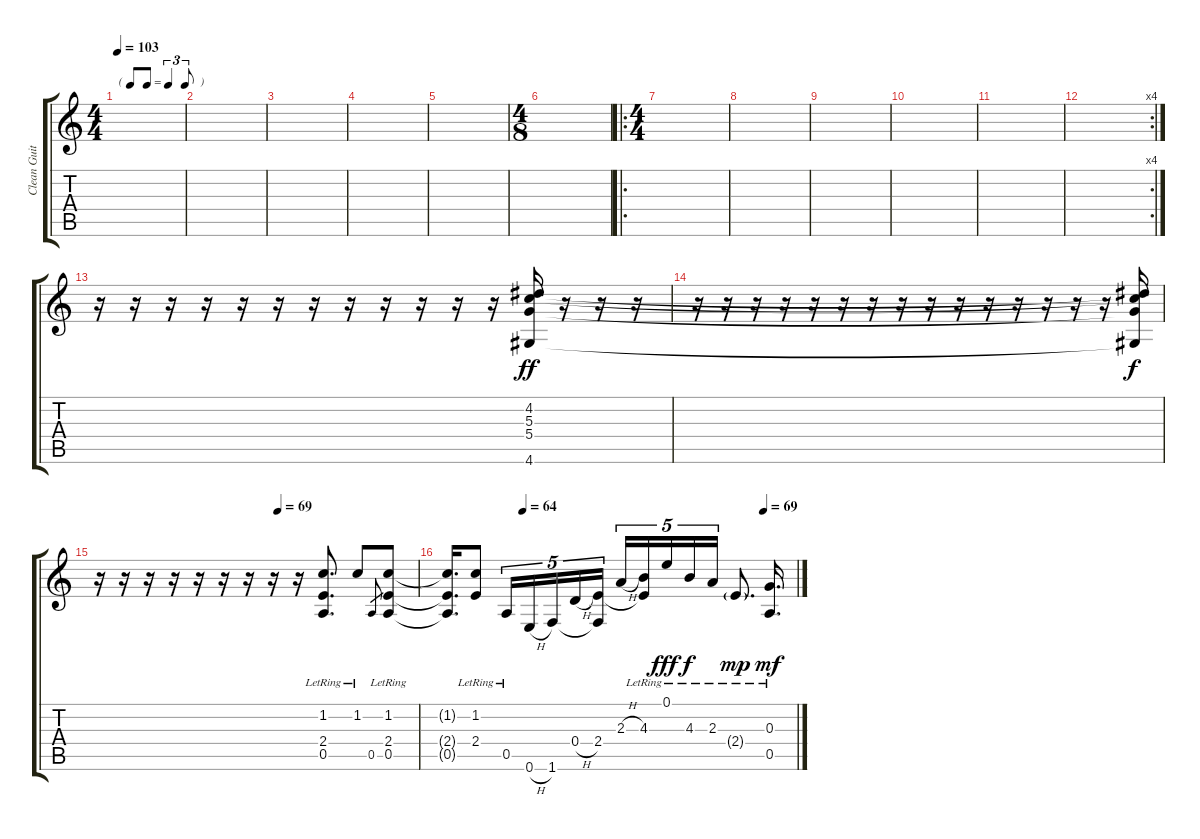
\track ("Clean Guitar" "Clean Guit") {instrument electricguitarjazz}
\staff {score tabs}
\tuning (E4 B3 G3 D3 A2 E2) {hide}
\ts (4 4)
\tf triplet8th
\tempo 103
\clef g2
\ks c
|
|
|
|
|
\ts (4 8)
|
\ro
\ts (4 4)
|
|
|
|
|
\rc 4
|
r.16 r.16 r.16 r.16 r.16 r.16 r.16 r.16 r.16 r.16 r.16 r.16 (4.2 5.3 5.4 4.6).16{dy ff} r.16 r.16 r.16 |
r.16 r.16 r.16 r.16 r.16 r.16 r.16 r.16 r.16 r.16 r.16 r.16 r.16 r.16 r.16 (4.2{t} 5.3{t} 5.4{t} 4.6{t}).16{dy f} |
\tempo (69 0.5625)
r.16 r.16 r.16 r.16 r.16 r.16 r.16 r.16 r.16 (1.2{lr} 2.4{lr} 0.5{lr}).8{d} 1.2{lr}.8 0.5.8{gr} (1.2{lr} 2.4{lr} 0.5{lr}).8 |
\tempo (64 0.21875)
\tempo (69 0.90625)
(1.2{t} 2.4{t} 0.5{t}).16{d} (1.2{lr} 2.4{lr}).8 0.5{lr}.16{tu (5 4)} 0.6{h}.16{tu (5 4)} 1.6.16{tu (5 4)} 0.4{h}.16{tu (5 4)} (2.4 1.6{t}).16{tu (5 4)} 2.3{h}.16{tu (5 4)} (4.3{lr} 2.4{t}).16{tu (5 4)} 0.1{lr}.16{tu (5 4) dy fff} 4.3{lr}.16{tu (5 4) dy f} 2.3{lr}.16{tu (5 4)} 2.4{g lr}.8{d dy mp} (0.3{lr} 0.5{lr}).16{d dy mf}
